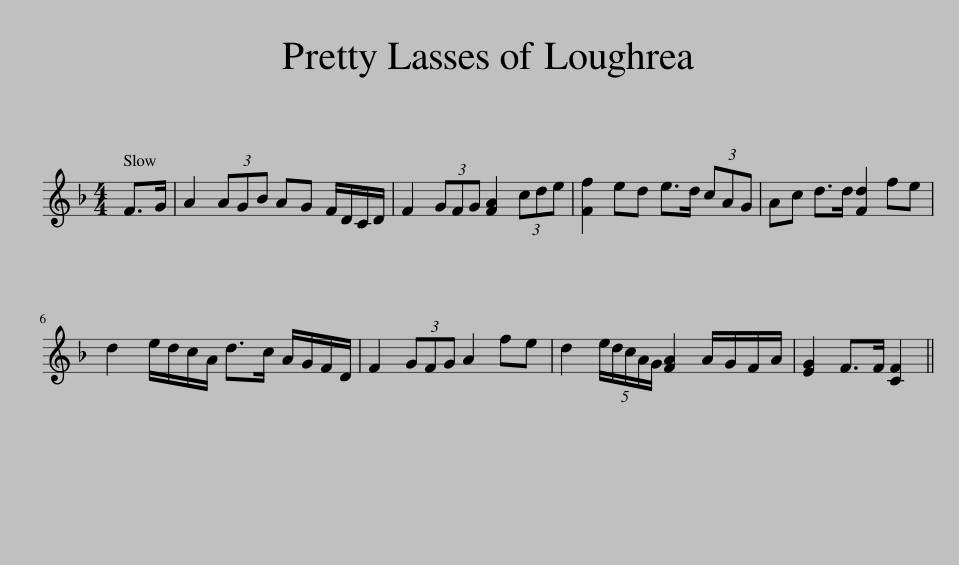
X:1
L:1/8
M:4/4
I:linebreak $
K:F
V:1 treble
V:1
 F>G | A2 (3AGB AG F/D/C/D/ | F2 (3GFG [FA]2 (3cde | [Ff]2 ed e>d (3cAG | Ac d>d [Fd]2 fe |$ %5
 d2 e/d/c/A/ d>c A/G/F/D/ | F2 (3GFG A2 fe | d2 (5:2:5e/d/c/A/G/ [FA]2 A/G/F/A/ | [EG]2 F>F [CF]2 || %9
